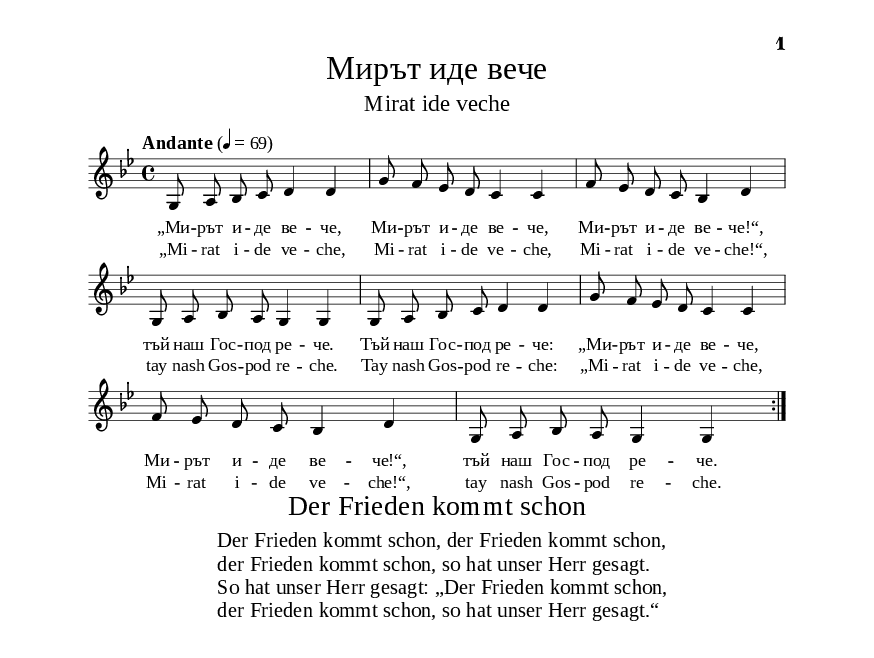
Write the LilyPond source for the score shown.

\version "2.24.4"

% include paper part and global functions
\include "include/globals.ily"

\bookpart {
  \label #'ref155_2
  \tocItem \markup "Мирът иде вече – Mirat ide veche"
  \include "include/bookpart-paper.ily"
  \score {
    \include "include/score-layout.ily"

    \new Voice \relative c' {
      \clef treble
      \key g \minor
      \time 4/4
      \tempoFunc "Andante" 4 "69"
      \autoBeamOff
      \repeat volta 2 {
        g8 a bes c d4 d4 | g8 f es d c4 c |

        f8 es d c bes 4 d 4 | g,8 a bes a g4 g4 | 

        g8 a bes c d4 d4 | g8 f es d c4 c |  

        f8 es d c bes 4 d 4 |  g,8 a bes a g4 g4 |
      }
    }

    \addlyrics {
      „Ми -- рът и -- де ве -- че, Ми -- рът и -- де ве -- че, Ми -- рът и -- де ве -- че!“,
      тъй наш Гос -- под ре -- че.
      Tъй наш Гос -- под ре -- че: „Ми -- рът и -- де ве -- че, Ми -- рът и -- де ве -- че!“,
      тъй наш Гос -- под ре -- че.
    }
    \addlyrics {
      „Mi -- rat i -- de ve -- che, Mi -- rat i -- de ve -- che, Mi -- rat i -- de ve -- che!“,
      tay nash Gos -- pod re -- che.
      Tay nash Gos -- pod re -- che: „Mi -- rat i -- de ve -- che, Mi -- rat i -- de ve -- che!“,
      tay nash Gos -- pod re -- che.}

      \header {
        title = \titleFunc "Мирът иде вече" "Mirat ide veche"
      }

      \midi{}

    } % score



    % include foreign translation(s) of the song
    \version "2.24.4"

\markup \fill-line { \fontsize #deTitleFontSize "Der Frieden kommt schon" }
\markup \null
\markup \null
\markup \fontsize #deCoupletFontSize {
  \fill-line {
    \override #`(baseline-skip . ,deCoupletBaselineSkip)

    \column {
      \line { " " Der Frieden kommt schon,  der Frieden kommt schon, }
      \line { " " der Frieden kommt schon, so hat unser Herr gesagt.  }
      \line { " "So hat unser Herr gesagt: „Der Frieden kommt schon, }
      \line {" "der Frieden kommt schon, so hat unser Herr gesagt.“ }
    }
  }
}


  } % bookpart

  % Più mosso
  %
